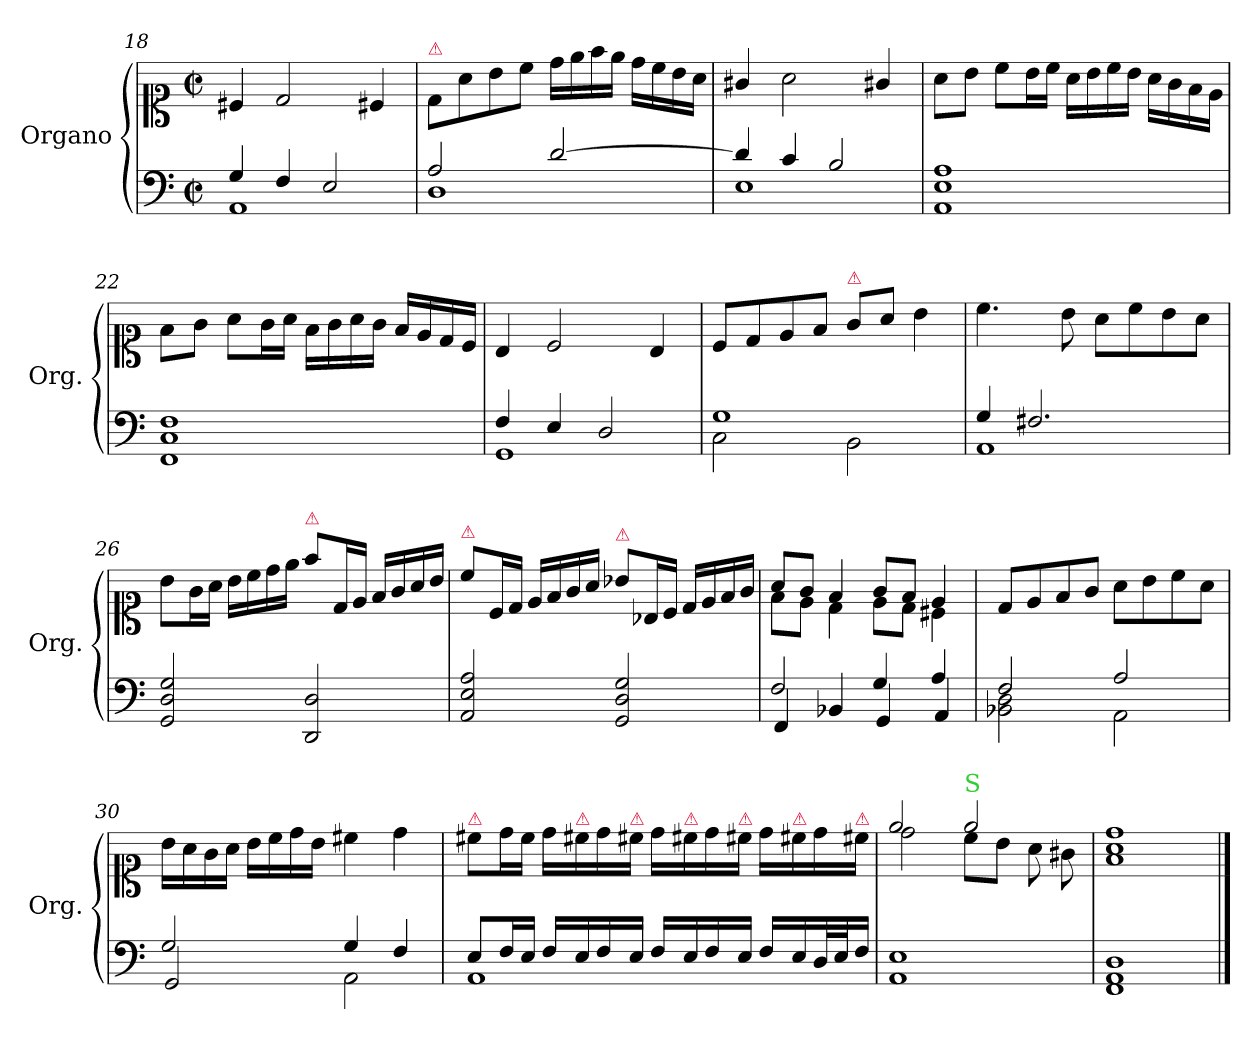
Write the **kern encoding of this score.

**kern	**kern
*part1	*part1
*staff2	*staff1
*I"Organo	*
*I'Org.	*
*clefF4	*clefC1
*k[]	*k[]
*M2/2	*M2/2
*met(c|)	*met(c|)
=18	=18
*^	*
4G/	1AA\	4c#X/
4F/	.	2d/
2E/	.	.
.	.	4c#X/
=19	=19	=19
!	!	!LO:TX:a:color=crimson:t=⚠
2A/	1D\	8d/L
.	.	8a\
.	.	8b\
.	.	8cc\J
[2d/	.	16dd\LL
.	.	16ee\
.	.	16ff\
.	.	16ee\JJ
.	.	16dd\LL
.	.	16cc\
.	.	16b\
.	.	16a\JJ
=20	=20	=20
4d/]	1E\	4g#X/
4c/	.	2a\
2B/	.	.
.	.	4g#X/
*v	*v	*
=21	=21
1AA\ 1E\ 1A\	8a\L
.	8b\J
.	8cc\L
.	16b\L
.	16cc\JJ
.	16a\LL
.	16b\
.	16cc\
.	16b\JJ
.	16a\LL
.	16g\
.	16f\
.	16e\JJ
=22	=22
1FF/ 1C/ 1F/	8f\L
.	8g\J
.	8a\L
.	16g\L
.	16a\JJ
.	16f\LL
.	16g\
.	16a\
.	16g\JJ
.	16f/LL
.	16e/
.	16d/
.	16c/JJ
=23	=23
*^	*
4F/	1GG\	4B/
4E/	.	2c/
2D/	.	.
.	.	4B/
=24	=24	=24
1G/	2C\	8c/L
.	.	8d/
.	.	8e/
.	.	8f/J
!	!	!LO:TX:a:color=crimson:t=⚠
.	2BB\	8g/L
.	.	8a\J
.	.	4b\
=25	=25	=25
4G/	1AA\	4.cc\
2.F#X/	.	.
.	.	8b\
.	.	8a\L
.	.	8cc\
.	.	8b\
.	.	8a\J
*v	*v	*
=26	=26
2GG/ 2D/ 2G/	8b\L
.	16g\L
.	16a\JJ
.	16b\LL
.	16cc\
.	16dd\
.	16ee\JJ
!	!LO:TX:a:color=crimson:t=⚠
2DD/ 2D/	8ff\L
.	16d/L
.	16e/JJ
.	16f/LL
.	16g/
.	16a/
.	16b/JJ
=27	=27
!	!LO:TX:a:color=crimson:t=⚠
2AA/ 2E/ 2A/	8cc\L
.	16c/L
.	16d/JJ
.	16e/LL
.	16f/
.	16g/
.	16a/JJ
!	!LO:TX:a:color=crimson:t=⚠
2GG/ 2D/ 2G/	8b-X\L
.	16B-X/L
.	16c/JJ
.	16d/LL
.	16e/
.	16f/
.	16g/JJ
=28	=28
*^	*^
2F/	4FF/	8a/L	8f\L
.	.	8g/J	8e\J
.	4BB-X/	4f/	4d\
4G/	4GG/	8g/L	8e\L
.	.	8f/J	8d\J
4A/	4AA/	4e/	4c#X\
*	*	*v	*v
=29	=29	=29
2F/	2BB-X\ 2D\	8d/L
.	.	8e/
.	.	8f/
.	.	8g/J
2A/	2AA\	8a\L
.	.	8b\
.	.	8cc\
.	.	8a\J
=30	=30	=30
2G/	2GG/	16b\LL
.	.	16a\
.	.	16g\
.	.	16a\JJ
.	.	16b\LL
.	.	16cc\
.	.	16dd\
.	.	16b\JJ
4G/	2AA\	4cc#X\
4F/	.	4dd\
=31	=31	=31
!	!	!LO:TX:a:color=crimson:t=⚠
8E/L	1AA\	8cc#X\L
16F/L	.	16dd\L
16E/JJ	.	16cc#\JJ
16F/LL	.	16dd\LL
!	!	!LO:TX:a:color=crimson:t=⚠
16E/	.	16cc#X\
16F/	.	16dd\
!	!	!LO:TX:a:color=crimson:t=⚠
16E/JJ	.	16cc#X\JJ
16F/LL	.	16dd\LL
!	!	!LO:TX:a:color=crimson:t=⚠
16E/	.	16cc#X\
16F/	.	16dd\
!	!	!LO:TX:a:color=crimson:t=⚠
16E/JJ	.	16cc#X\JJ
16F/LL	.	16dd\LL
!	!	!LO:TX:a:color=crimson:t=⚠
16E/	.	16cc#X\
32D/L	.	16dd\
32E/J	.	.
!	!	!LO:TX:a:color=crimson:t=⚠
16F/JJ	.	16cc#X\JJ
*v	*v	*
=32	=32
*	*^
1AA/ 1E/	2ee/	2dd\
!	!LO:TX:a:color=limegreen:t=S	!
.	2ee/	8cc\L
.	.	8b\J
.	.	8a\
.	.	8g#X\
*	*v	*v
=33	=33
1FF/ 1AA/ 1D/	1f\ 1a\ 1dd\
==	==
*-	*-
